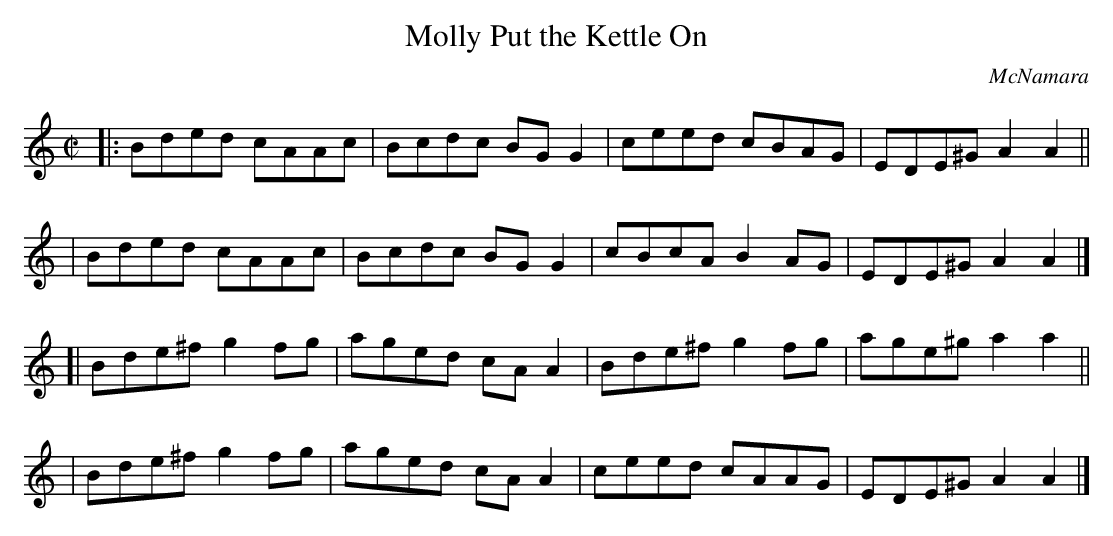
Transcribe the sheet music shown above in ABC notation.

X:1
T: Molly Put the Kettle On
O: McNamara
M: C|
L: 1/8
K: Am
|: Bded  cAAc | Bcdc BGG2 | ceed  cBAG | EDE^G A2A2 ||
|  Bded  cAAc | Bcdc BGG2 | cBcA  B2AG | EDE^G A2A2 |]
[| Bde^f g2fg | aged cAA2 | Bde^f g2fg | age^g a2a2 ||
|  Bde^f g2fg | aged cAA2 | ceed  cAAG | EDE^G A2A2 |]
